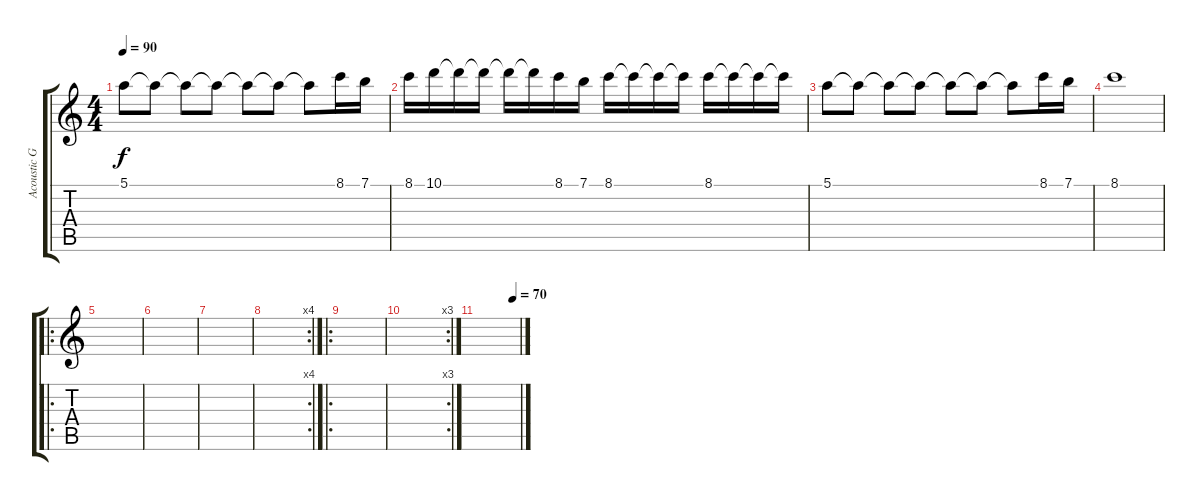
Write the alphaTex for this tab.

\track ("Acoustic Guitar" "Acoustic G") {instrument acousticguitarnylon}
\staff {score tabs}
\tuning (E4 B3 G3 D3 A2 E2) {hide}
\ts (4 4)
\tempo 90
\clef g2
\ks c
5.1.8{dy f} 5.1{t}.8 5.1{t}.8 5.1{t}.8 5.1{t}.8 5.1{t}.8 5.1{t}.8 8.1.16 7.1.16 |
8.1.16 10.1.16 10.1{t}.16 10.1{t}.16 10.1{t}.16 10.1{t}.16 8.1.16 7.1.16 8.1.16 8.1{t}.16 8.1{t}.16 8.1{t}.16 8.1.16 8.1{t}.16 8.1{t}.16 8.1{t}.16 |
5.1.8 5.1{t}.8 5.1{t}.8 5.1{t}.8 5.1{t}.8 5.1{t}.8 5.1{t}.8 8.1.16 7.1.16 |
8.1.1 |
\ro
|
|
|
\rc 4
|
\ro
|
\rc 3
|
\tempo (70 0.84375)
